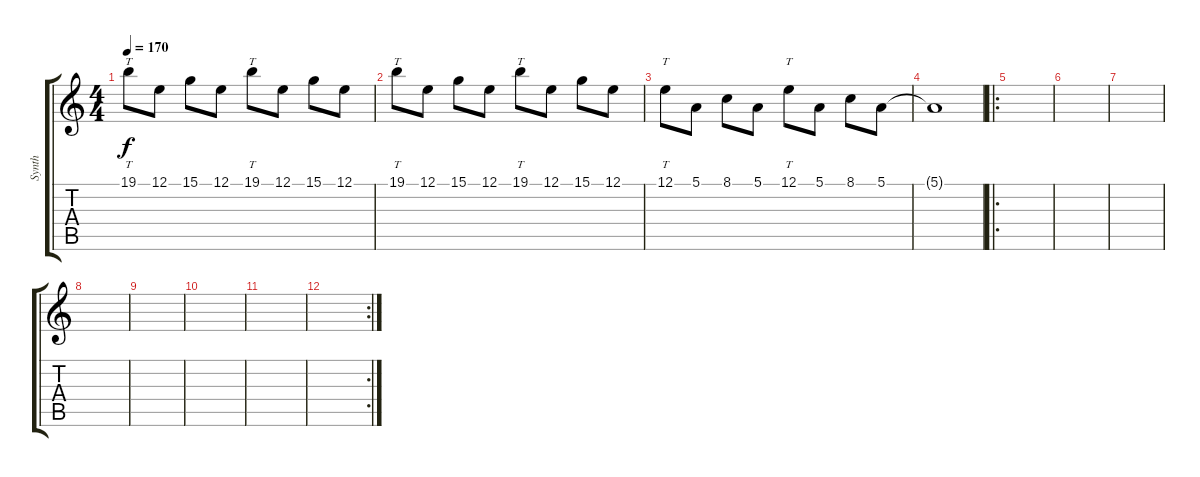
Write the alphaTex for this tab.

\track ("Synth" "Synth") {instrument fx7echoes}
\staff {score tabs}
\tuning (E4 B3 G3 D3 A2 E2) {hide}
\ts (4 4)
\tempo 170
\clef g2
\ks c
19.1.8{tt dy f} 12.1.8 15.1.8 12.1.8 19.1.8{tt} 12.1.8 15.1.8 12.1.8 |
19.1.8{tt} 12.1.8 15.1.8 12.1.8 19.1.8{tt} 12.1.8 15.1.8 12.1.8 |
12.1.8{tt} 5.1.8 8.1.8 5.1.8 12.1.8{tt} 5.1.8 8.1.8 5.1.8 |
5.1{t}.1 |
\ro
|
|
|
|
|
|
|
\rc 2
